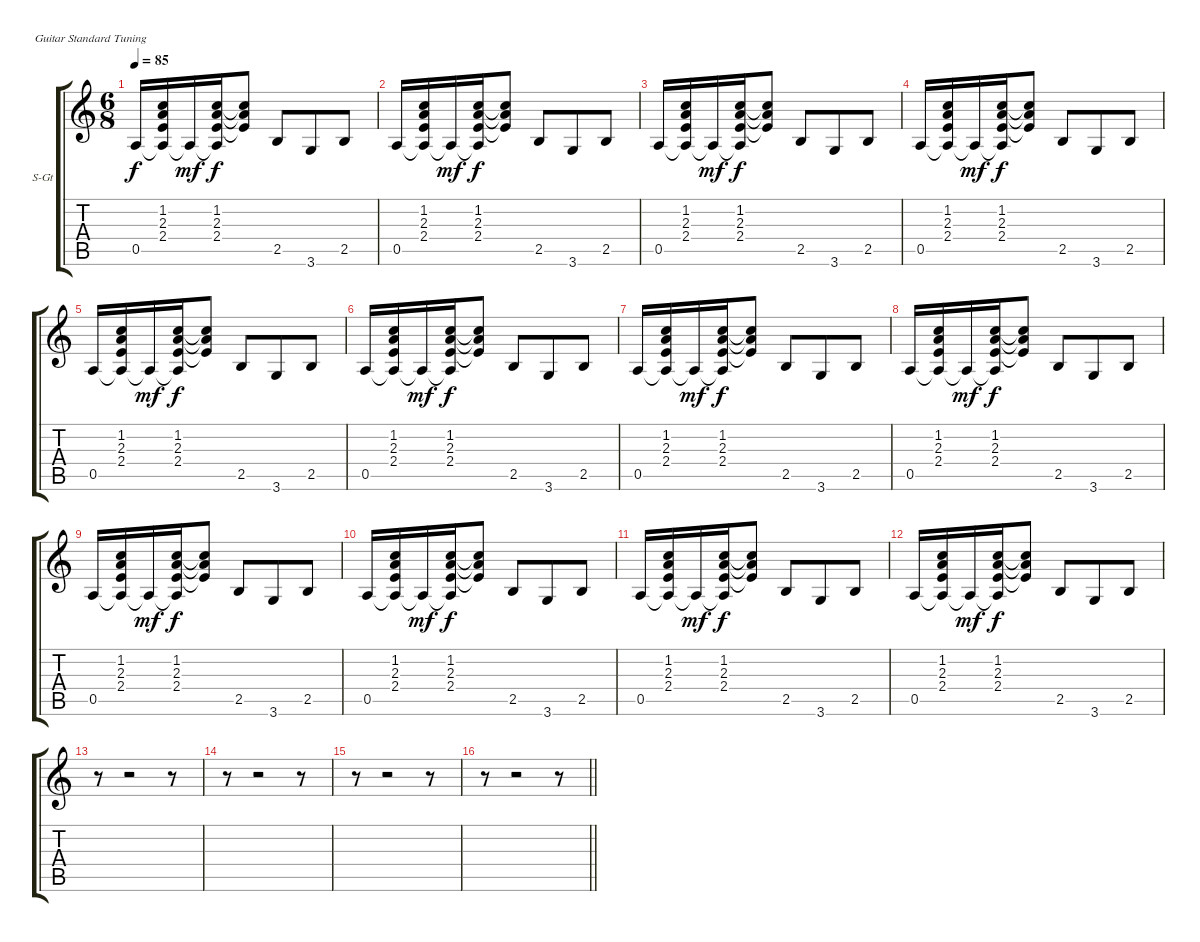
\bracketExtendMode groupsimilarinstruments
\firstSystemTrackNameOrientation horizontal
\otherSystemsTrackNameOrientation horizontal
\track ("Acoustic Guitar" "S-Gt") {instrument acousticguitarsteel}
\staff {score tabs}
\tuning (E4 B3 G3 D3 A2 E2)
\ts (6 8)
\tempo 85
\clef g2
\ks c
0.5.16{dy f} (1.2 2.3 2.4 0.5{t}).16 0.5{t}.16{dy mf} (1.2 2.3 2.4 0.5{t}).16{dy f} (1.2{t} 2.3{t} 2.4{t}).8 2.5.8 3.6.8 2.5.8 |
0.5.16 (1.2 2.3 2.4 0.5{t}).16 0.5{t}.16{dy mf} (1.2 2.3 2.4 0.5{t}).16{dy f} (1.2{t} 2.3{t} 2.4{t}).8 2.5.8 3.6.8 2.5.8 |
0.5.16 (1.2 2.3 2.4 0.5{t}).16 0.5{t}.16{dy mf} (1.2 2.3 2.4 0.5{t}).16{dy f} (1.2{t} 2.3{t} 2.4{t}).8 2.5.8 3.6.8 2.5.8 |
0.5.16 (1.2 2.3 2.4 0.5{t}).16 0.5{t}.16{dy mf} (1.2 2.3 2.4 0.5{t}).16{dy f} (1.2{t} 2.3{t} 2.4{t}).8 2.5.8 3.6.8 2.5.8 |
0.5.16 (1.2 2.3 2.4 0.5{t}).16 0.5{t}.16{dy mf} (1.2 2.3 2.4 0.5{t}).16{dy f} (1.2{t} 2.3{t} 2.4{t}).8 2.5.8 3.6.8 2.5.8 |
0.5.16 (1.2 2.3 2.4 0.5{t}).16 0.5{t}.16{dy mf} (1.2 2.3 2.4 0.5{t}).16{dy f} (1.2{t} 2.3{t} 2.4{t}).8 2.5.8 3.6.8 2.5.8 |
0.5.16 (1.2 2.3 2.4 0.5{t}).16 0.5{t}.16{dy mf} (1.2 2.3 2.4 0.5{t}).16{dy f} (1.2{t} 2.3{t} 2.4{t}).8 2.5.8 3.6.8 2.5.8 |
0.5.16 (1.2 2.3 2.4 0.5{t}).16 0.5{t}.16{dy mf} (1.2 2.3 2.4 0.5{t}).16{dy f} (1.2{t} 2.3{t} 2.4{t}).8 2.5.8 3.6.8 2.5.8 |
0.5.16 (1.2 2.3 2.4 0.5{t}).16 0.5{t}.16{dy mf} (1.2 2.3 2.4 0.5{t}).16{dy f} (1.2{t} 2.3{t} 2.4{t}).8 2.5.8 3.6.8 2.5.8 |
0.5.16 (1.2 2.3 2.4 0.5{t}).16 0.5{t}.16{dy mf} (1.2 2.3 2.4 0.5{t}).16{dy f} (1.2{t} 2.3{t} 2.4{t}).8 2.5.8 3.6.8 2.5.8 |
0.5.16 (1.2 2.3 2.4 0.5{t}).16 0.5{t}.16{dy mf} (1.2 2.3 2.4 0.5{t}).16{dy f} (1.2{t} 2.3{t} 2.4{t}).8 2.5.8 3.6.8 2.5.8 |
0.5.16 (1.2 2.3 2.4 0.5{t}).16 0.5{t}.16{dy mf} (1.2 2.3 2.4 0.5{t}).16{dy f} (1.2{t} 2.3{t} 2.4{t}).8 2.5.8 3.6.8 2.5.8 |
r.8 r.2 r.8 |
r.8 r.2 r.8 |
r.8 r.2 r.8 |
\barLineRight lightlight
r.8 r.2 r.8
